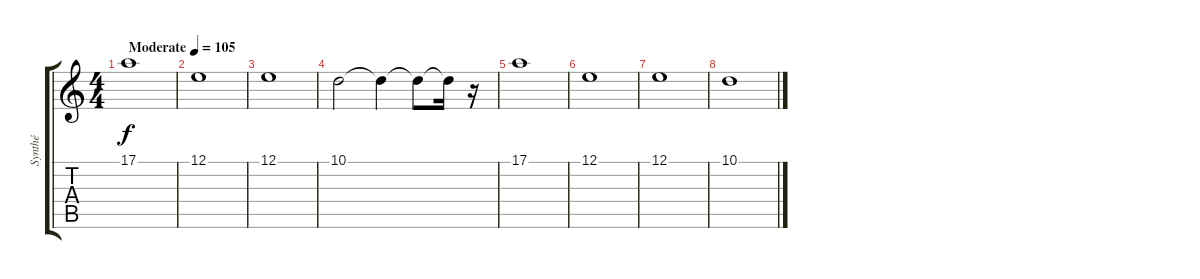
\track ("Synthé" "Synthé") {instrument pad2warm}
\staff {score tabs}
\tuning (E4 B3 G3 D3 A2 E2) {hide}
\ts (4 4)
\tempo (105 "Moderate")
\clef g2
\ks c
17.1.1{dy f instrument pad2warm} |
12.1.1 |
12.1.1{volume 12} |
10.1.2 10.1{t}.4 10.1{t}.8 10.1{t}.16 r.16{volume 8} |
17.1.1 |
12.1.1 |
12.1.1{volume 12} |
10.1.1
